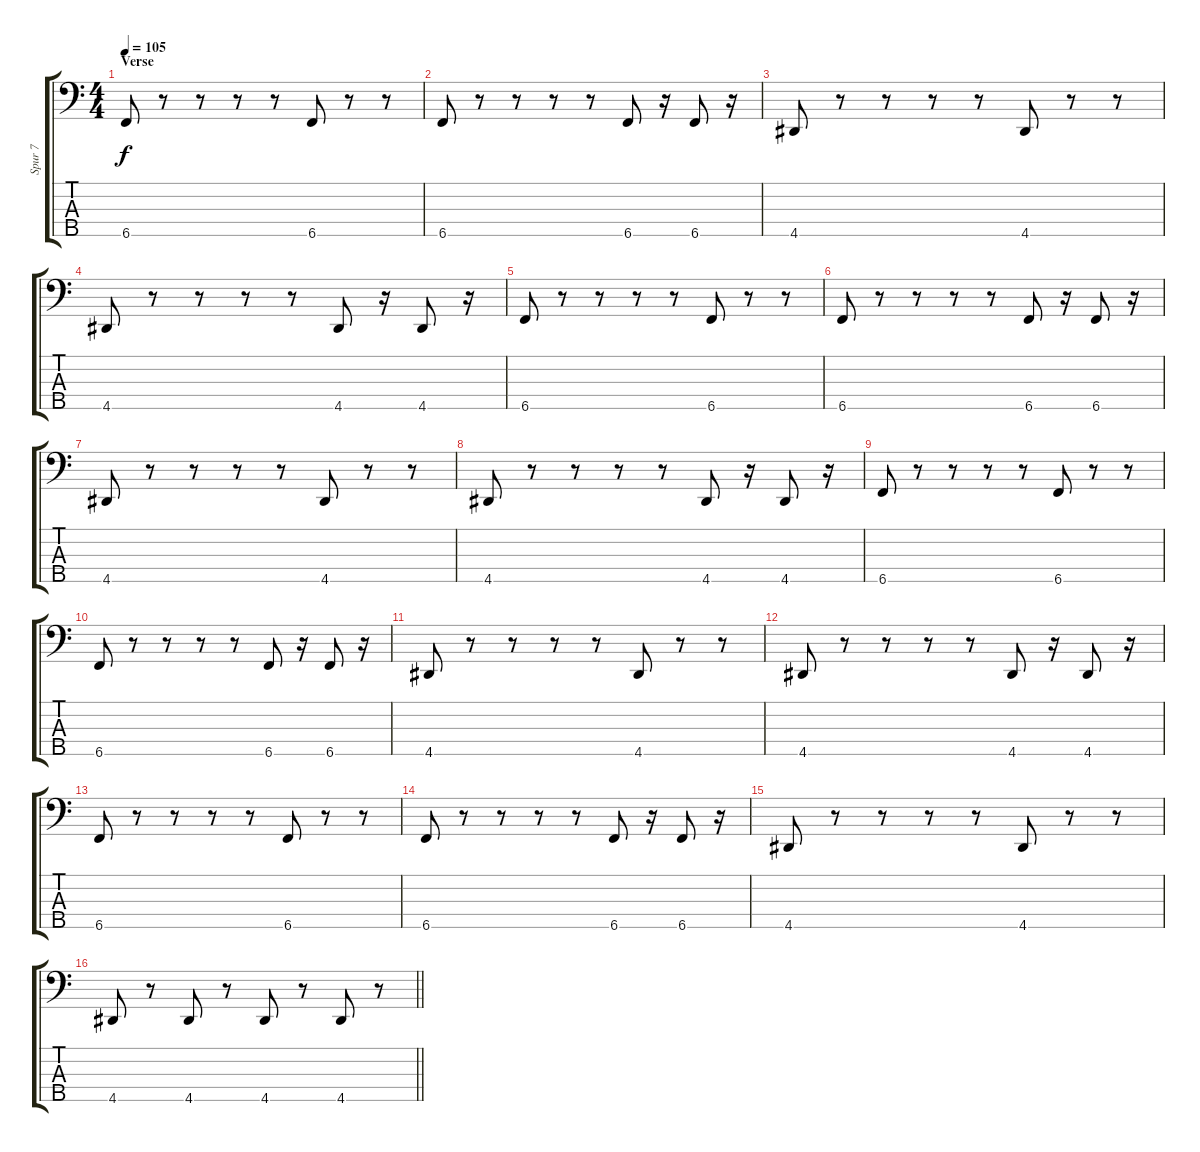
\track ("Spur 7" "Spur 7") {instrument electricbassfinger}
\staff {score tabs}
\tuning (G2 D2 A1 E1 B0) {hide}
\ts (4 4)
\section ("" "Verse")
\tempo 105
\clef f4
\ks c
6.5.8{dy f} r.8 r.8 r.8 r.8 6.5.8 r.8 r.8 |
6.5.8 r.8 r.8 r.8 r.8 6.5.8 r.16 6.5.8 r.16 |
4.5.8 r.8 r.8 r.8 r.8 4.5.8 r.8 r.8 |
4.5.8 r.8 r.8 r.8 r.8 4.5.8 r.16 4.5.8 r.16 |
6.5.8 r.8 r.8 r.8 r.8 6.5.8 r.8 r.8 |
6.5.8 r.8 r.8 r.8 r.8 6.5.8 r.16 6.5.8 r.16 |
4.5.8 r.8 r.8 r.8 r.8 4.5.8 r.8 r.8 |
4.5.8 r.8 r.8 r.8 r.8 4.5.8 r.16 4.5.8 r.16 |
6.5.8 r.8 r.8 r.8 r.8 6.5.8 r.8 r.8 |
6.5.8 r.8 r.8 r.8 r.8 6.5.8 r.16 6.5.8 r.16 |
4.5.8 r.8 r.8 r.8 r.8 4.5.8 r.8 r.8 |
4.5.8 r.8 r.8 r.8 r.8 4.5.8 r.16 4.5.8 r.16 |
6.5.8 r.8 r.8 r.8 r.8 6.5.8 r.8 r.8 |
6.5.8 r.8 r.8 r.8 r.8 6.5.8 r.16 6.5.8 r.16 |
4.5.8 r.8 r.8 r.8 r.8 4.5.8 r.8 r.8 |
\barLineRight lightlight
4.5.8 r.8 4.5.8 r.8 4.5.8 r.8 4.5.8 r.8
